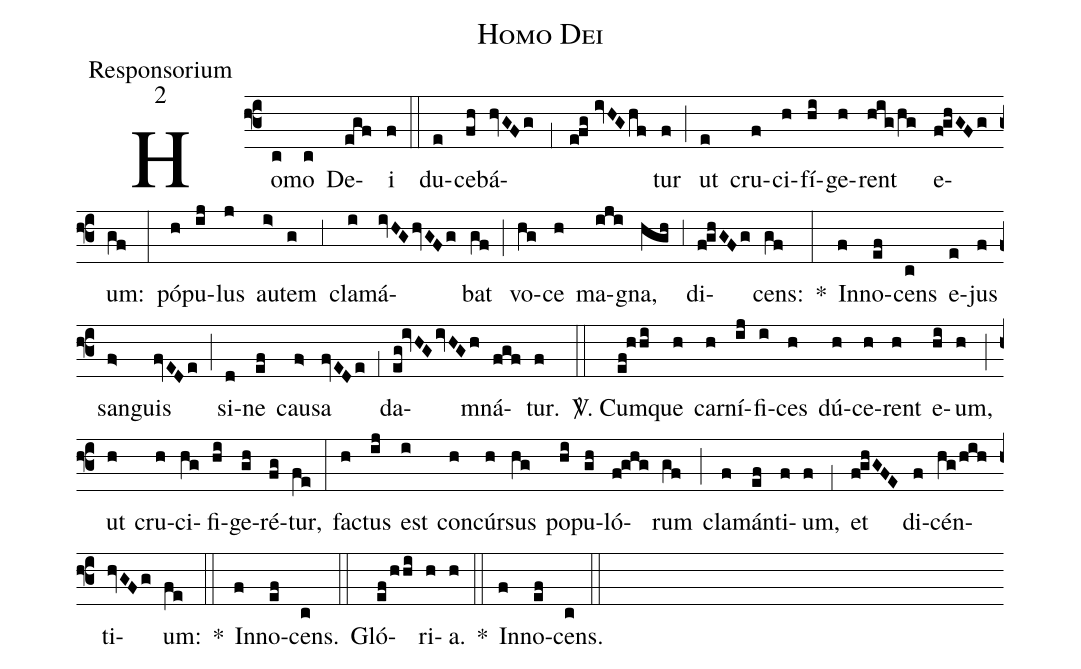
name:Homo Dei;
office-part:Responsorium;
mode:2;
%%
(f3) Ho(c)mo(c) De(egf)i(f) (::)
du(e)ce(fh)bá(hvGFg;1e!fg//ivHG/hf)tur(f) (;) ut(e) cru(f)ci(h)fí(hi)ge(h)rent(hig/hg) e(f!ghGFg)um:(gf) (:)
pó(h)pu(ij)lus(j) au(i>)tem(g) (,3) cla(i)má(ivHG/hvGFg)bat(gf) (;) vo(hg)ce(h) ma(iji)gna,(hgh) (,3) di(f!ghGFg)cens:(gf) *(:) In(f)no(ef)cens(c) e(e)jus(f) san(f>)guis(fvEDe) (;) si(d)ne(ef) cau(f>)sa(fvEDe) (,1) da(eg!ivHG/ivHGh)mná(fgf)tur.(f) (::)

<sp>V/</sp>. Cum(ef!hhi)que(h) car(h)ní(ij)fi(i)ces(h) dú(h)ce(h)rent(h) e(hi)um,(h) (;) ut(h) cru(h)ci(hg)fi(hi)ge(gh)ré(fg)tur,(fe) (:)
fa(h)ctus(ij) est(i) con(h)cúr(h)sus(hg) po(hi)pu(gh)ló(f!ghg)rum(gf) (;) cla(f)mán(ef)ti(f)um,(f) (,1) et(f!ghGFE) di(f)cén(hg/hih)ti(hvGFg)um:(fe) *(::) In(f)no(ef)cens.(c) (::)

Gló(ef/hhi)ri(h)a.(h) *(::) In(f)no(ef)cens.(c) (::)
